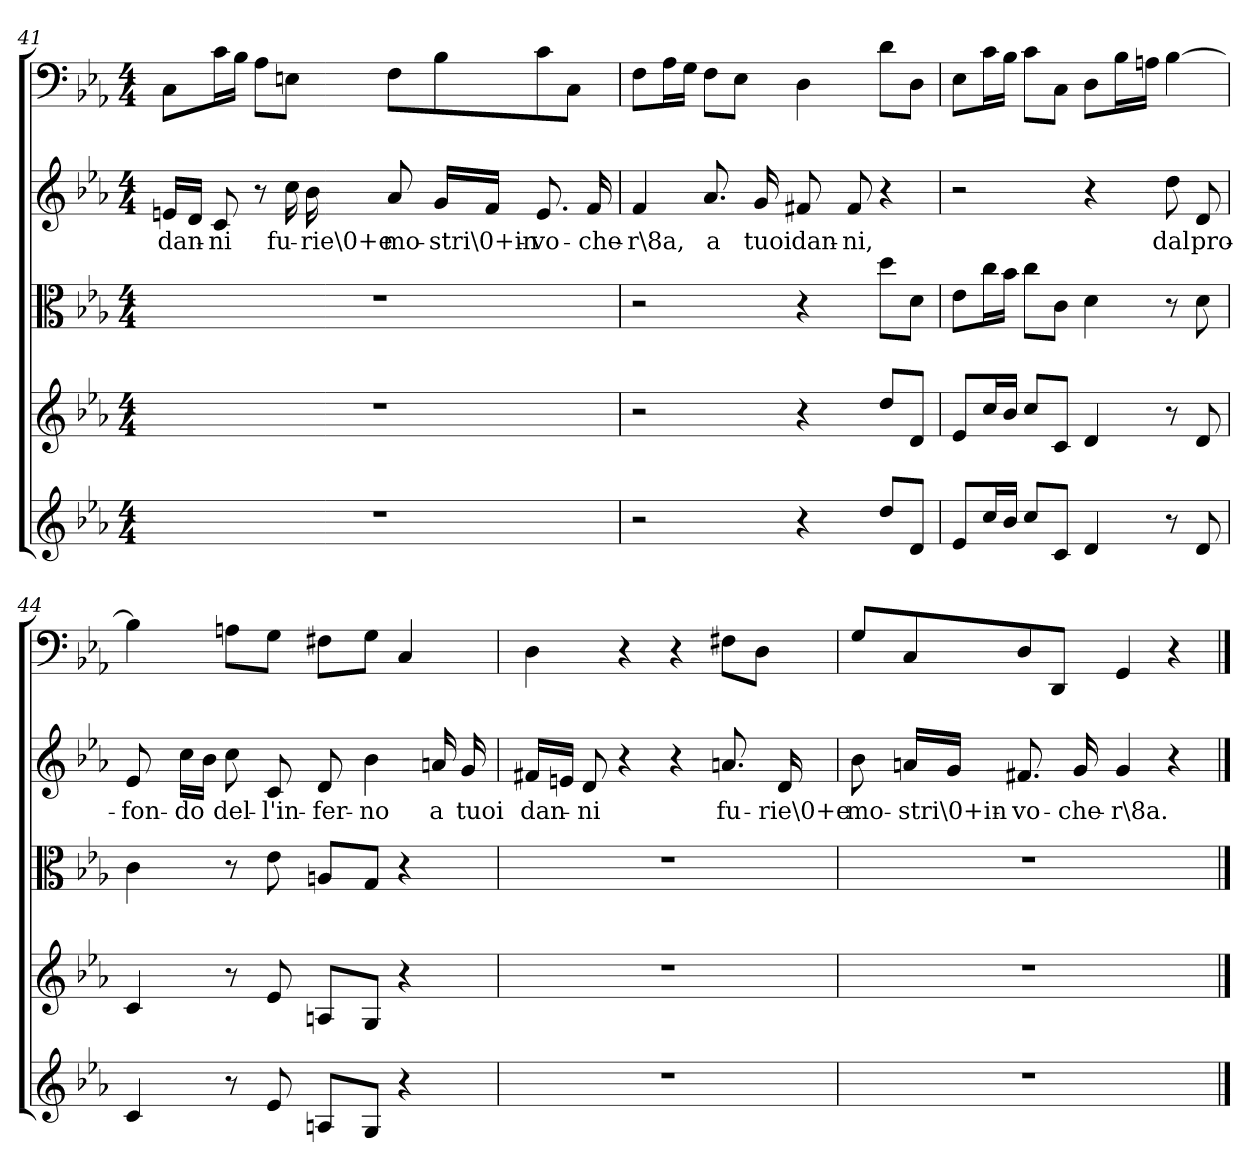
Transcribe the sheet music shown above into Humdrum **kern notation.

**kern	**kern	**kern	**kern	**text	**kern
*part5	*part4	*part3	*part2	*part2	*part1
*staff5	*staff4	*staff3	*staff2	*staff2	*staff1
*clefG2	*clefG2	*clefC3	*clefG2	*	*clefF4
*k[b-e-a-]	*k[b-e-a-]	*k[b-e-a-]	*k[b-e-a-]	*	*k[b-e-a-]
*c:	*c:	*c:	*c:	*	*c:
*M4/4	*M4/4	*M4/4	*M4/4	*	*M4/4
=41	=41	=41	=41	=41	=41
1r	1r	1r	16en/LL	dan-	8C\L
.	.	.	16d/JJ	.	.
.	.	.	8c/	-ni	16c\L
.	.	.	.	.	16B-\JJ
.	.	.	8r	.	8A-\L
.	.	.	16cc\	fu-	8En\J
.	.	.	16b-\	-rie\0+e	.
.	.	.	8a-/	mo-	8F\L
.	.	.	16g/LL	-stri\0+in-	8B-\
.	.	.	16f/JJ	.	.
.	.	.	8.e/	-vo-	8c\
.	.	.	.	.	8C\J
.	.	.	16f/	-che-	.
=42	=42	=42	=42	=42	=42
2r	2r	2r	4f/	-r\8a,	8F\L
.	.	.	.	.	16A-\L
.	.	.	.	.	16G\JJ
.	.	.	8.a-/	a	8F\L
.	.	.	.	.	8E-\J
.	.	.	16g/	tuoi	.
4r	4r	4r	8f#X/	dan-	4D\
.	.	.	8f#/	-ni,	.
8dd/L	8dd/L	8dd\L	4r	.	8d\L
8d/J	8d/J	8d\J	.	.	8D\J
=43	=43	=43	=43	=43	=43
8e-/L	8e-/L	8e-\L	2r	.	8E-\L
16cc/L	16cc/L	16cc\L	.	.	16c\L
16b-/JJ	16b-/JJ	16b-\JJ	.	.	16B-\JJ
8cc/L	8cc/L	8cc\L	.	.	8c\L
8c/J	8c/J	8c\J	.	.	8C\J
4d/	4d/	4d\	4r	.	8D\L
.	.	.	.	.	16B-\L
.	.	.	.	.	16An\JJ
8r	8r	8r	8dd\	dal	[4B-\
8d/	8d/	8d\	8d/	pro-	.
=44	=44	=44	=44	=44	=44
4c/	4c/	4c\	8e-/	-fon-	4B-\]
.	.	.	16cc\LL	-do	.
.	.	.	16b-\JJ	.	.
8r	8r	8r	8cc\	del-	8An\L
8e-/	8e-/	8e-\	8c/	-l'in-	8G\J
8An/L	8An/L	8An/L	8d/	-fer-	8F#X\L
8G/J	8G/J	8G/J	4b-\	-no	8G\J
4r	4r	4r	.	.	4C/
.	.	.	16an/	a	.
.	.	.	16g/	tuoi	.
=45	=45	=45	=45	=45	=45
1r	1r	1r	16f#X/LL	dan-	4D\
.	.	.	16en/JJ	.	.
.	.	.	8d/	-ni	.
.	.	.	4r	.	4r
.	.	.	4r	.	4r
.	.	.	8.an/	fu-	8F#X\L
.	.	.	.	.	8D\J
.	.	.	16d/	-rie\0+e	.
=46	=46	=46	=46	=46	=46
1r	1r	1r	8b-\	mo-	8G/L
.	.	.	16an/LL	-stri\0+in-	8C/
.	.	.	16g/JJ	.	.
.	.	.	8.f#X/	-vo-	8D/
.	.	.	.	.	8DD/J
.	.	.	16g/	-che-	.
.	.	.	4g/	-r\8a.	4GG/
.	.	.	4r	.	4r
==	==	==	==	==	==
*-	*-	*-	*-	*-	*-
